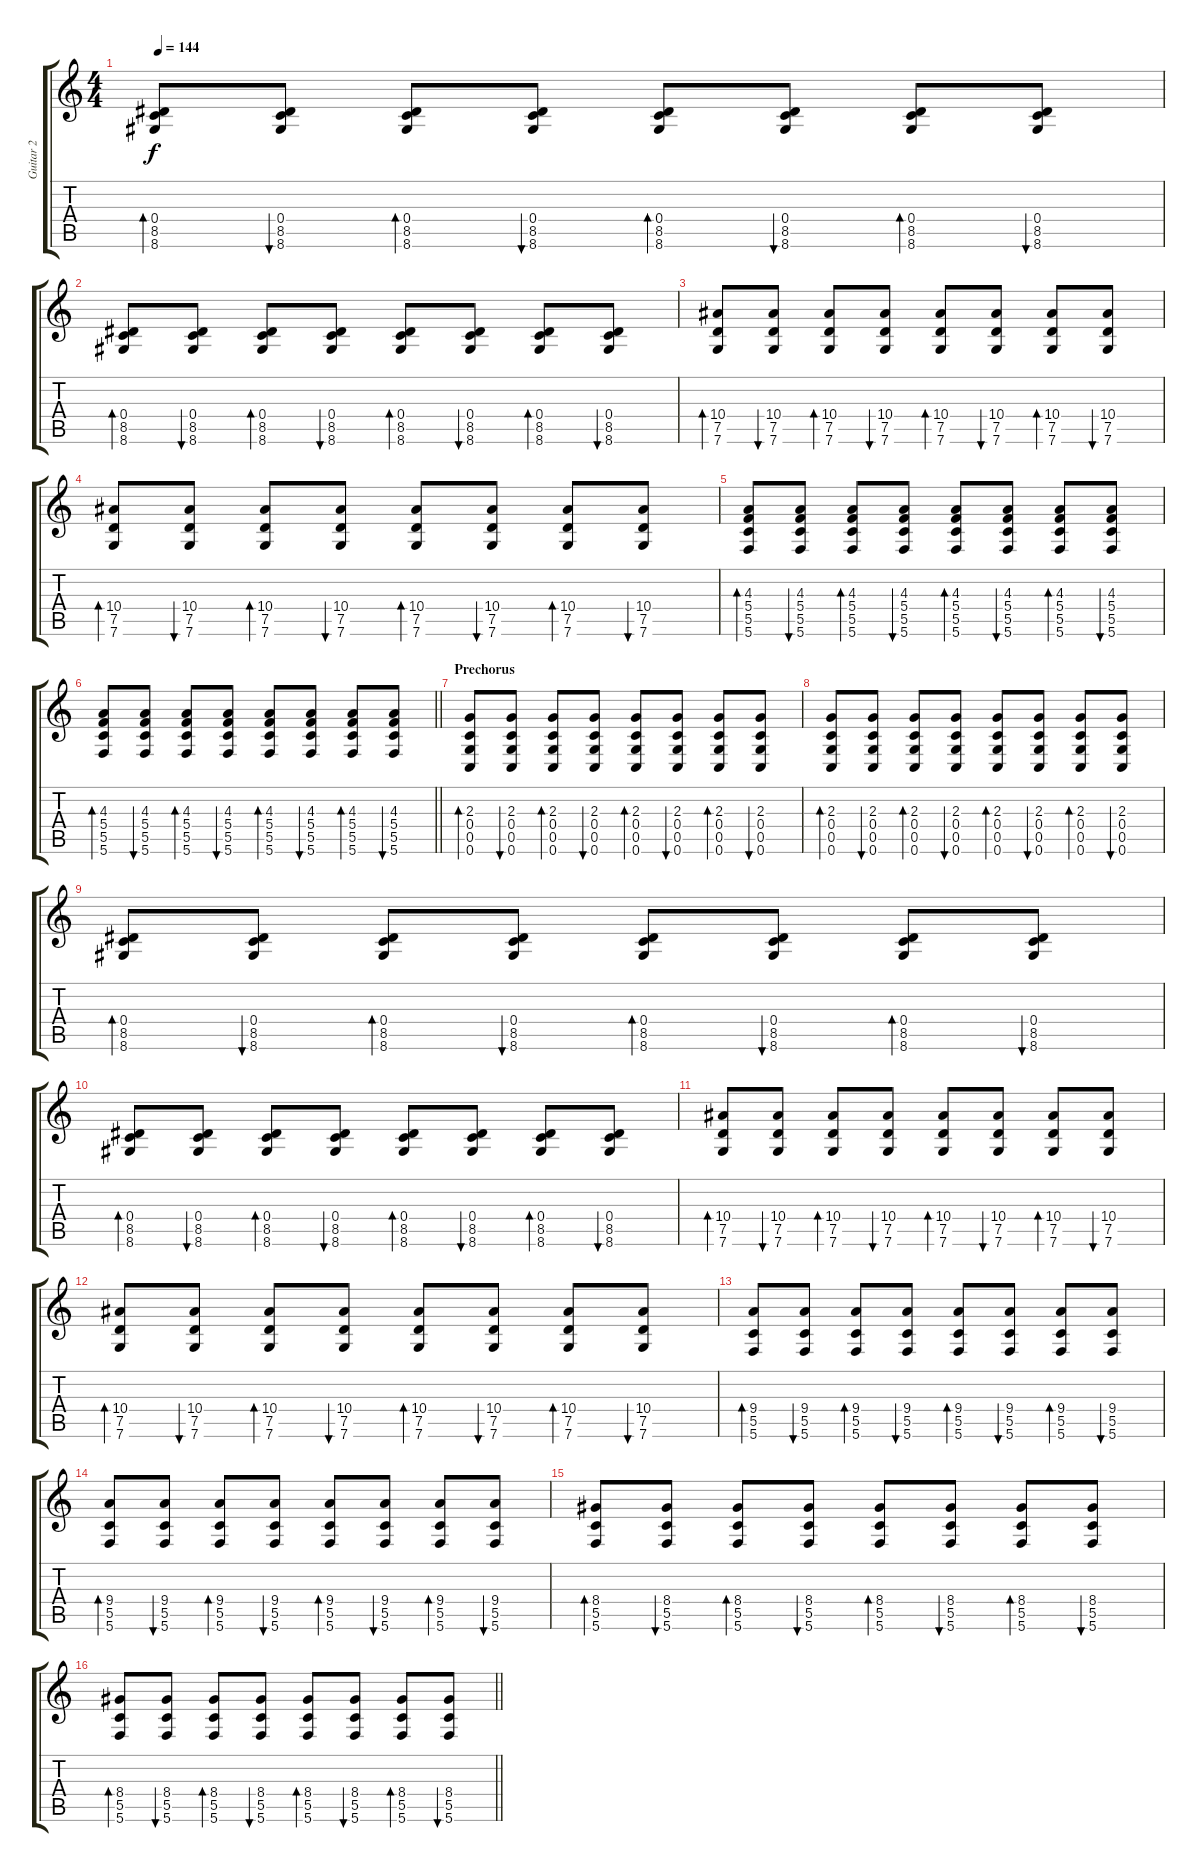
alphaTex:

\track ("Guitar 2" "Guitar 2") {instrument electricguitarjazz}
\staff {score tabs}
\tuning (D4 A3 F3 C3 G2 C2) {hide}
\ts (4 4)
\tempo 144
\clef g2
\ks c
(0.4 8.5 8.6).8{bd 30 dy f} (0.4 8.5 8.6).8{bu 30} (0.4 8.5 8.6).8{bd 30} (0.4 8.5 8.6).8{bu 30} (0.4 8.5 8.6).8{bd 30} (0.4 8.5 8.6).8{bu 30} (0.4 8.5 8.6).8{bd 30} (0.4 8.5 8.6).8{bu 30} |
(0.4 8.5 8.6).8{bd 30} (0.4 8.5 8.6).8{bu 30} (0.4 8.5 8.6).8{bd 30} (0.4 8.5 8.6).8{bu 30} (0.4 8.5 8.6).8{bd 30} (0.4 8.5 8.6).8{bu 30} (0.4 8.5 8.6).8{bd 30} (0.4 8.5 8.6).8{bu 30} |
(10.4 7.5 7.6).8{bd 30} (10.4 7.5 7.6).8{bu 30} (10.4 7.5 7.6).8{bd 30} (10.4 7.5 7.6).8{bu 30} (10.4 7.5 7.6).8{bd 30} (10.4 7.5 7.6).8{bu 30} (10.4 7.5 7.6).8{bd 30} (10.4 7.5 7.6).8{bu 30} |
(10.4 7.5 7.6).8{bd 30} (10.4 7.5 7.6).8{bu 30} (10.4 7.5 7.6).8{bd 30} (10.4 7.5 7.6).8{bu 30} (10.4 7.5 7.6).8{bd 30} (10.4 7.5 7.6).8{bu 30} (10.4 7.5 7.6).8{bd 30} (10.4 7.5 7.6).8{bu 30} |
(4.3 5.4 5.5 5.6).8{bd 30} (4.3 5.4 5.5 5.6).8{bu 30} (4.3 5.4 5.5 5.6).8{bd 30} (4.3 5.4 5.5 5.6).8{bu 30} (4.3 5.4 5.5 5.6).8{bd 30} (4.3 5.4 5.5 5.6).8{bu 30} (4.3 5.4 5.5 5.6).8{bd 30} (4.3 5.4 5.5 5.6).8{bu 30} |
\barLineRight lightlight
(4.3 5.4 5.5 5.6).8{bd 30} (4.3 5.4 5.5 5.6).8{bu 30} (4.3 5.4 5.5 5.6).8{bd 30} (4.3 5.4 5.5 5.6).8{bu 30} (4.3 5.4 5.5 5.6).8{bd 30} (4.3 5.4 5.5 5.6).8{bu 30} (4.3 5.4 5.5 5.6).8{bd 30} (4.3 5.4 5.5 5.6).8{bu 30} |
\section ("" "Prechorus")
(2.3 0.4 0.5 0.6).8{bd 30} (2.3 0.4 0.5 0.6).8{bu 30} (2.3 0.4 0.5 0.6).8{bd 30} (2.3 0.4 0.5 0.6).8{bu 30} (2.3 0.4 0.5 0.6).8{bd 30} (2.3 0.4 0.5 0.6).8{bu 30} (2.3 0.4 0.5 0.6).8{bd 30} (2.3 0.4 0.5 0.6).8{bu 30} |
(2.3 0.4 0.5 0.6).8{bd 30} (2.3 0.4 0.5 0.6).8{bu 30} (2.3 0.4 0.5 0.6).8{bd 30} (2.3 0.4 0.5 0.6).8{bu 30} (2.3 0.4 0.5 0.6).8{bd 30} (2.3 0.4 0.5 0.6).8{bu 30} (2.3 0.4 0.5 0.6).8{bd 30} (2.3 0.4 0.5 0.6).8{bu 30} |
(0.4 8.5 8.6).8{bd 30} (0.4 8.5 8.6).8{bu 30} (0.4 8.5 8.6).8{bd 30} (0.4 8.5 8.6).8{bu 30} (0.4 8.5 8.6).8{bd 30} (0.4 8.5 8.6).8{bu 30} (0.4 8.5 8.6).8{bd 30} (0.4 8.5 8.6).8{bu 30} |
(0.4 8.5 8.6).8{bd 30} (0.4 8.5 8.6).8{bu 30} (0.4 8.5 8.6).8{bd 30} (0.4 8.5 8.6).8{bu 30} (0.4 8.5 8.6).8{bd 30} (0.4 8.5 8.6).8{bu 30} (0.4 8.5 8.6).8{bd 30} (0.4 8.5 8.6).8{bu 30} |
(10.4 7.5 7.6).8{bd 30} (10.4 7.5 7.6).8{bu 30} (10.4 7.5 7.6).8{bd 30} (10.4 7.5 7.6).8{bu 30} (10.4 7.5 7.6).8{bd 30} (10.4 7.5 7.6).8{bu 30} (10.4 7.5 7.6).8{bd 30} (10.4 7.5 7.6).8{bu 30} |
(10.4 7.5 7.6).8{bd 30} (10.4 7.5 7.6).8{bu 30} (10.4 7.5 7.6).8{bd 30} (10.4 7.5 7.6).8{bu 30} (10.4 7.5 7.6).8{bd 30} (10.4 7.5 7.6).8{bu 30} (10.4 7.5 7.6).8{bd 30} (10.4 7.5 7.6).8{bu 30} |
(9.4 5.5 5.6).8{bd 30} (9.4 5.5 5.6).8{bu 30} (9.4 5.5 5.6).8{bd 30} (9.4 5.5 5.6).8{bu 30} (9.4 5.5 5.6).8{bd 30} (9.4 5.5 5.6).8{bu 30} (9.4 5.5 5.6).8{bd 30} (9.4 5.5 5.6).8{bu 30} |
(9.4 5.5 5.6).8{bd 30} (9.4 5.5 5.6).8{bu 30} (9.4 5.5 5.6).8{bd 30} (9.4 5.5 5.6).8{bu 30} (9.4 5.5 5.6).8{bd 30} (9.4 5.5 5.6).8{bu 30} (9.4 5.5 5.6).8{bd 30} (9.4 5.5 5.6).8{bu 30} |
(8.4 5.5 5.6).8{bd 30} (8.4 5.5 5.6).8{bu 30} (8.4 5.5 5.6).8{bd 30} (8.4 5.5 5.6).8{bu 30} (8.4 5.5 5.6).8{bd 30} (8.4 5.5 5.6).8{bu 30} (8.4 5.5 5.6).8{bd 30} (8.4 5.5 5.6).8{bu 30} |
\barLineRight lightlight
(8.4 5.5 5.6).8{bd 30} (8.4 5.5 5.6).8{bu 30} (8.4 5.5 5.6).8{bd 30} (8.4 5.5 5.6).8{bu 30} (8.4 5.5 5.6).8{bd 30} (8.4 5.5 5.6).8{bu 30} (8.4 5.5 5.6).8{bd 30} (8.4 5.5 5.6).8{bu 30}
